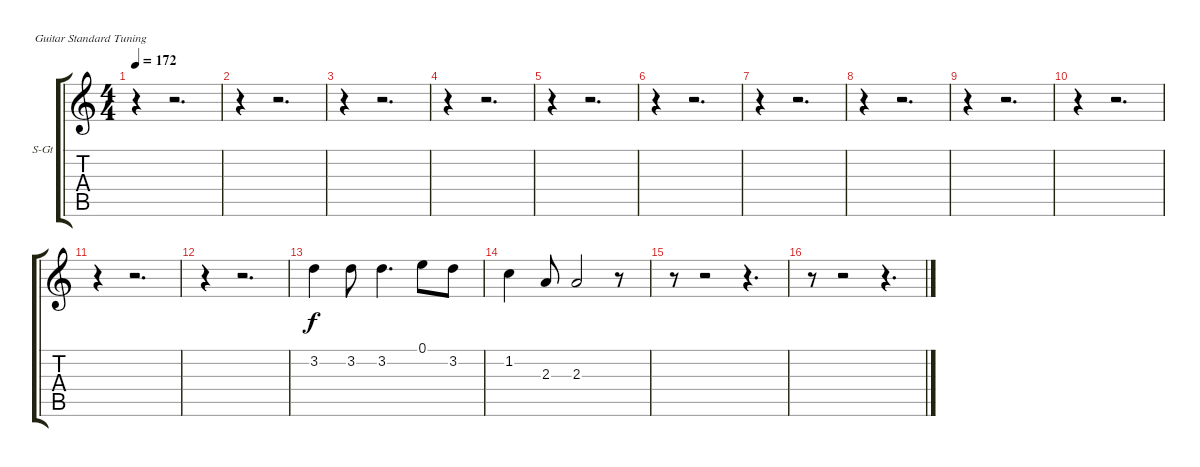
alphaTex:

\bracketExtendMode groupsimilarinstruments
\firstSystemTrackNameOrientation horizontal
\otherSystemsTrackNameOrientation horizontal
\track ("Nicolas Sirkis" "S-Gt") {instrument lead6voice}
\staff {score tabs}
\tuning (E4 B3 G3 D3 A2 E2)
\displaytranspose 12
\ts (4 4)
\tempo 172
\clef g2
\ks c
r.4{dy f} r.2{d} |
r.4 r.2{d} |
r.4 r.2{d} |
r.4 r.2{d} |
r.4 r.2{d} |
r.4 r.2{d} |
r.4 r.2{d} |
r.4 r.2{d} |
r.4 r.2{d} |
r.4 r.2{d} |
r.4 r.2{d} |
r.4 r.2{d} |
3.2.4 3.2.8 3.2.4{d} 0.1.8 3.2.8 |
1.2.4 2.3.8 2.3.2 r.8 |
r.8 r.2 r.4{d} |
r.8 r.2 r.4{d}
